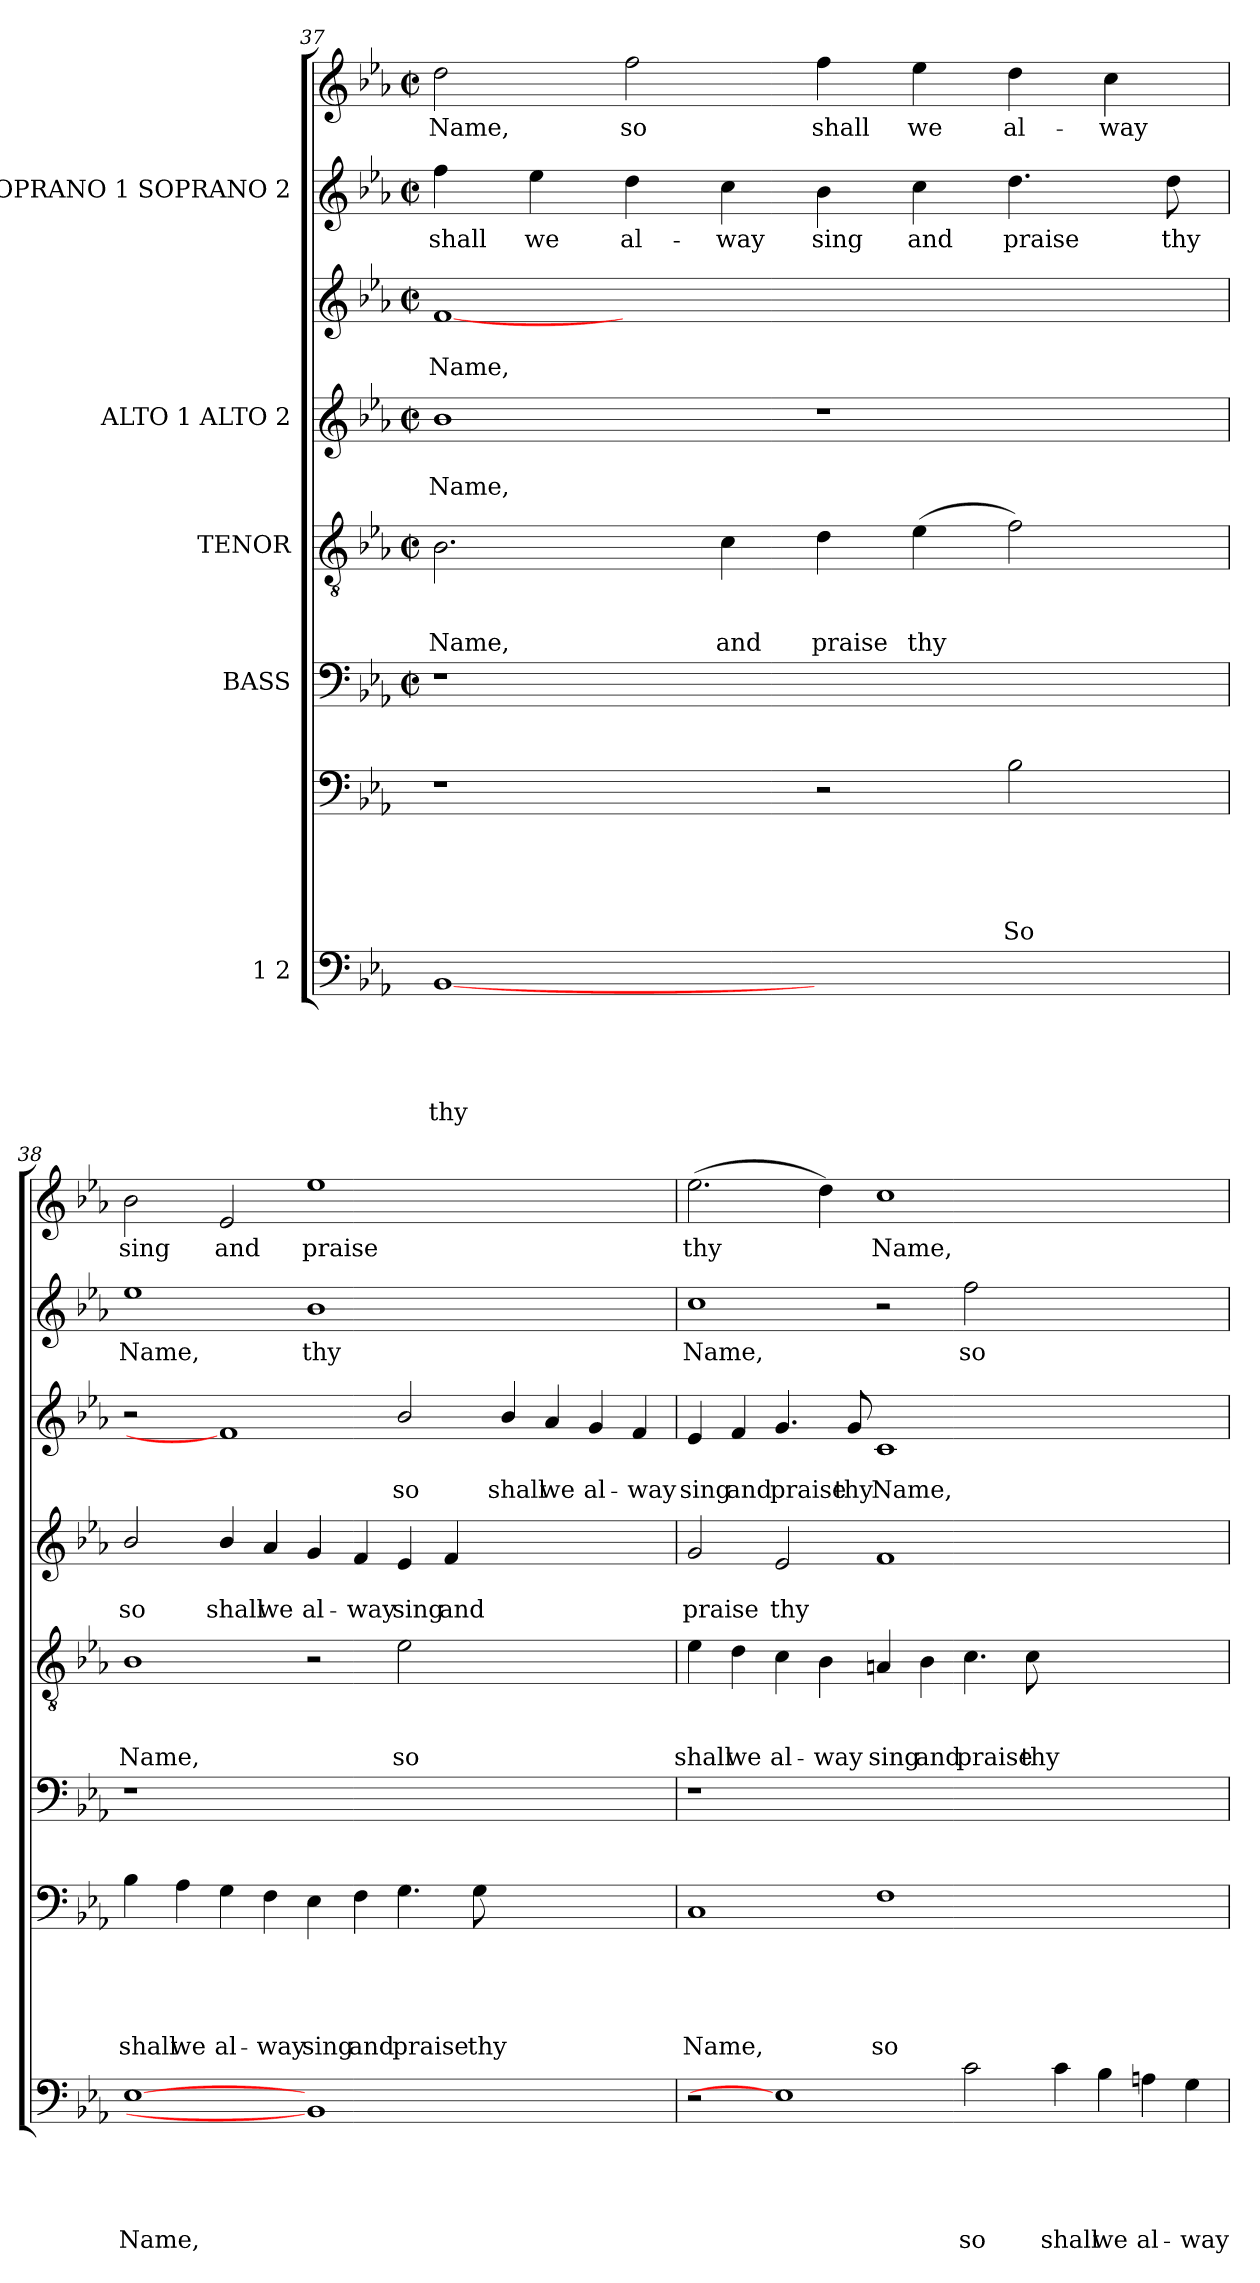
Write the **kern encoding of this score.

**kern	**text	**text	**text	**text	**text	**kern	**text	**text	**text	**text	**text	**kern	**kern	**text	**text	**text	**kern	**text	**text	**kern	**text	**text	**kern	**text	**kern	**text
*part5	*part5	*part5	*part5	*part5	*part5	*part5	*part5	*part5	*part5	*part5	*part5	*part4	*part3	*part3	*part3	*part3	*part2	*part2	*part2	*part2	*part2	*part2	*part1	*part1	*part1	*part1
*staff8	*staff8	*staff8	*staff8	*staff8	*staff8	*staff7	*staff7	*staff7	*staff7	*staff7	*staff7	*staff6	*staff5	*staff5	*staff5	*staff5	*staff4	*staff4	*staff4	*staff3	*staff3	*staff3	*staff2	*staff2	*staff1	*staff1
*I"1 2	*	*	*	*	*	*	*	*	*	*	*	*I"BASS	*I"TENOR	*	*	*	*I"ALTO 1 ALTO 2	*	*	*	*	*	*I"SOPRANO 1 SOPRANO 2	*	*	*
!!LO:PB:g=z
*clefF4	*	*	*	*	*	*clefF4	*	*	*	*	*	*clefF4	*clefGv2	*	*	*	*clefG2	*	*	*clefG2	*	*	*clefG2	*	*clefG2	*
*k[b-e-a-]	*	*	*	*	*	*k[b-e-a-]	*	*	*	*	*	*k[b-e-a-]	*k[b-e-a-]	*	*	*	*k[b-e-a-]	*	*	*k[b-e-a-]	*	*	*k[b-e-a-]	*	*k[b-e-a-]	*
*E-:	*	*	*	*	*	*E-:	*	*	*	*	*	*E-:	*E-:	*	*	*	*E-:	*	*	*E-:	*	*	*E-:	*	*E-:	*
*	*	*	*	*	*	*	*	*	*	*	*	*M2/2	*M2/2	*	*	*	*M2/2	*	*	*M2/2	*	*	*M2/2	*	*M2/2	*
*	*	*	*	*	*	*	*	*	*	*	*	*met(c|)	*met(c|)	*	*	*	*met(c|)	*	*	*met(c|)	*	*	*met(c|)	*	*met(c|)	*
=37	=37	=37	=37	=37	=37	=37	=37	=37	=37	=37	=37	=37	=37	=37	=37	=37	=37	=37	=37	=37	=37	=37	=37	=37	=37	=37
!	!	!	!	!	!LO:LY:b	!	!	!	!	!	!	!	!	!	!	!LO:LY:b	!	!	!LO:LY:b	!	!	!LO:LY:b	!	!LO:LY:b	!	!LO:LY:b
[1BB-	.	.	.	.	thy	1r	.	.	.	.	.	1r	2.B-\	.	.	Name,	1b-	.	Name,	[1f	.	Name,	4ff\	shall	2dd\	Name,
!	!	!	!	!	!	!	!	!	!	!	!	!	!	!	!	!	!	!	!	!	!	!	!	!LO:LY:b	!	!
.	.	.	.	.	.	.	.	.	.	.	.	.	.	.	.	.	.	.	.	.	.	.	4ee-\	we	.	.
!	!	!	!	!	!	!	!	!	!	!	!	!	!	!	!	!	!	!	!	!	!	!	!	!LO:LY:b	!	!LO:LY:b
.	.	.	.	.	.	.	.	.	.	.	.	.	.	.	.	.	.	.	.	.	.	.	4dd\	al-	2ff\	so
!	!	!	!	!	!	!	!	!	!	!	!	!	!	!	!	!LO:LY:b	!	!	!	!	!	!	!	!LO:LY:b	!	!
.	.	.	.	.	.	.	.	.	.	.	.	.	4c\	.	.	and	.	.	.	.	.	.	4cc\	-way	.	.
!	!	!	!	!	!	!	!	!	!	!	!	!	!	!	!	!LO:LY:b	!	!	!	!	!	!	!	!LO:LY:b	!	!LO:LY:b
1ryy	.	.	.	.	.	2r	.	.	.	.	.	1ryy	4d\	.	.	praise	1r	.	.	1ryy	.	.	4b-\	sing	4ff\	shall
!	!	!	!	!	!	!	!	!	!	!	!	!	!	!	!	!LO:LY:b	!	!	!	!	!	!	!	!LO:LY:b	!	!LO:LY:b
.	.	.	.	.	.	.	.	.	.	.	.	.	(>4e-\	.	.	thy	.	.	.	.	.	.	4cc\	and	4ee-\	we
!	!	!	!	!	!	!	!	!	!	!	!LO:LY:b	!	!	!	!	!	!	!	!	!	!	!	!	!LO:LY:b	!	!LO:LY:b
.	.	.	.	.	.	2B-\	.	.	.	.	So	.	2f\)	.	.	.	.	.	.	.	.	.	4.dd\	praise	4dd\	al-
!	!	!	!	!	!	!	!	!	!	!	!	!	!	!	!	!	!	!	!	!	!	!	!	!	!	!LO:LY:b
.	.	.	.	.	.	.	.	.	.	.	.	.	.	.	.	.	.	.	.	.	.	.	.	.	4cc\	-way
!	!	!	!	!	!	!	!	!	!	!	!	!	!	!	!	!	!	!	!	!	!	!	!	!LO:LY:b	!	!
.	.	.	.	.	.	.	.	.	.	.	.	.	.	.	.	.	.	.	.	.	.	.	8dd\	thy	.	.
=38	=38	=38	=38	=38	=38	=38	=38	=38	=38	=38	=38	=38	=38	=38	=38	=38	=38	=38	=38	=38	=38	=38	=38	=38	=38	=38
!	!	!	!	!	!LO:LY:b	!	!	!	!	!	!LO:LY:b	!	!	!	!	!LO:LY:b	!	!	!LO:LY:b	!	!	!	!	!LO:LY:b	!	!LO:LY:b
[1E-	.	.	.	.	Name,	4B-\	.	.	.	.	shall	1r	1B-	.	.	Name,	2b-/	.	so	2r	.	.	1ee-	Name,	2b-\	sing
!	!	!	!	!	!	!	!	!	!	!	!LO:LY:b	!	!	!	!	!	!	!	!	!	!	!	!	!	!	!
.	.	.	.	.	.	4A-\	.	.	.	.	we	.	.	.	.	.	.	.	.	.	.	.	.	.	.	.
!	!	!	!	!	!	!	!	!	!	!	!LO:LY:b	!	!	!	!	!	!	!	!LO:LY:b	!	!	!	!	!	!	!LO:LY:b
.	.	.	.	.	.	4G\	.	.	.	.	al-	.	.	.	.	.	4b-/	.	shall	1f]	.	.	.	.	2e-/	and
!	!	!	!	!	!	!	!	!	!	!	!LO:LY:b	!	!	!	!	!	!	!	!LO:LY:b	!	!	!	!	!	!	!
.	.	.	.	.	.	4F\	.	.	.	.	-way	.	.	.	.	.	4a-/	.	we	.	.	.	.	.	.	.
!	!	!	!	!	!	!	!	!	!	!	!LO:LY:b	!	!	!	!	!	!	!	!LO:LY:b	!	!	!	!	!LO:LY:b	!	!LO:LY:b
1BB-]	.	.	.	.	.	4E-\	.	.	.	.	sing	0ryy	2r	.	.	.	4g/	.	al-	.	.	.	1b-	thy	1ee-	praise
!	!	!	!	!	!	!	!	!	!	!	!LO:LY:b	!	!	!	!	!	!	!	!LO:LY:b	!	!	!	!	!	!	!
.	.	.	.	.	.	4F\	.	.	.	.	and	.	.	.	.	.	4f/	.	-way	.	.	.	.	.	.	.
!	!	!	!	!	!	!	!	!	!	!	!LO:LY:b	!	!	!	!	!LO:LY:b	!	!	!LO:LY:b	!	!	!LO:LY:b	!	!	!	!
.	.	.	.	.	.	4.G\	.	.	.	.	praise	.	2e-\	.	.	so	4e-/	.	sing	2b-/	.	so	.	.	.	.
!	!	!	!	!	!	!	!	!	!	!	!	!	!	!	!	!	!	!	!LO:LY:b	!	!	!	!	!	!	!
.	.	.	.	.	.	.	.	.	.	.	.	.	.	.	.	.	4f/	.	and	.	.	.	.	.	.	.
!	!	!	!	!	!	!	!	!	!	!	!LO:LY:b	!	!	!	!	!	!	!	!	!	!	!	!	!	!	!
.	.	.	.	.	.	8G\	.	.	.	.	thy	.	.	.	.	.	.	.	.	.	.	.	.	.	.	.
!	!	!	!	!	!	!	!	!	!	!	!	!	!	!	!	!	!	!	!	!	!	!LO:LY:b	!	!	!	!
1ryy	.	.	.	.	.	1ryy	.	.	.	.	.	.	1ryy	.	.	.	1ryy	.	.	4b-/	.	shall	1ryy	.	1ryy	.
!	!	!	!	!	!	!	!	!	!	!	!	!	!	!	!	!	!	!	!	!	!	!LO:LY:b	!	!	!	!
.	.	.	.	.	.	.	.	.	.	.	.	.	.	.	.	.	.	.	.	4a-/	.	we	.	.	.	.
!	!	!	!	!	!	!	!	!	!	!	!	!	!	!	!	!	!	!	!	!	!	!LO:LY:b	!	!	!	!
.	.	.	.	.	.	.	.	.	.	.	.	.	.	.	.	.	.	.	.	4g/	.	al-	.	.	.	.
!	!	!	!	!	!	!	!	!	!	!	!	!	!	!	!	!	!	!	!	!	!	!LO:LY:b	!	!	!	!
.	.	.	.	.	.	.	.	.	.	.	.	.	.	.	.	.	.	.	.	4f/	.	-way	.	.	.	.
=39	=39	=39	=39	=39	=39	=39	=39	=39	=39	=39	=39	=39	=39	=39	=39	=39	=39	=39	=39	=39	=39	=39	=39	=39	=39	=39
!	!	!	!	!	!	!	!	!	!	!	!LO:LY:b	!	!	!	!	!LO:LY:b	!	!	!LO:LY:b	!	!	!LO:LY:b	!	!LO:LY:b	!	!LO:LY:b
2r	.	.	.	.	.	1C	.	.	.	.	Name,	1r	4e-\	.	.	shall	2g/	.	praise	4e-/	.	sing	1cc	Name,	(>2.ee-\	thy
!	!	!	!	!	!	!	!	!	!	!	!	!	!	!	!	!LO:LY:b	!	!	!	!	!	!LO:LY:b	!	!	!	!
.	.	.	.	.	.	.	.	.	.	.	.	.	4d\	.	.	we	.	.	.	4f/	.	and	.	.	.	.
!	!	!	!	!	!	!	!	!	!	!	!	!	!	!	!	!LO:LY:b	!	!	!LO:LY:b	!	!	!LO:LY:b	!	!	!	!
1E-]	.	.	.	.	.	.	.	.	.	.	.	.	4c\	.	.	al-	2e-/	.	thy	4.g/	.	praise	.	.	.	.
!	!	!	!	!	!	!	!	!	!	!	!	!	!	!	!	!LO:LY:b	!	!	!	!	!	!	!	!	!	!
.	.	.	.	.	.	.	.	.	.	.	.	.	4B-\	.	.	-way	.	.	.	.	.	.	.	.	4dd\)	.
!	!	!	!	!	!	!	!	!	!	!	!	!	!	!	!	!	!	!	!	!	!	!LO:LY:b	!	!	!	!
.	.	.	.	.	.	.	.	.	.	.	.	.	.	.	.	.	.	.	.	8g/	.	thy	.	.	.	.
!	!	!	!	!	!	!	!	!	!	!	!LO:LY:b	!	!	!	!	!LO:LY:b	!	!	!	!	!	!LO:LY:b	!	!	!	!LO:LY:b
.	.	.	.	.	.	1F	.	.	.	.	so	0ryy	4An/	.	.	sing	1f	.	.	1c	.	Name,	2r	.	1cc	Name,
!	!	!	!	!	!	!	!	!	!	!	!	!	!	!	!	!LO:LY:b	!	!	!	!	!	!	!	!	!	!
.	.	.	.	.	.	.	.	.	.	.	.	.	4B-\	.	.	and	.	.	.	.	.	.	.	.	.	.
!	!	!	!	!	!LO:LY:b	!	!	!	!	!	!	!	!	!	!	!LO:LY:b	!	!	!	!	!	!	!	!LO:LY:b	!	!
2c\	.	.	.	.	so	.	.	.	.	.	.	.	4.c\	.	.	praise	.	.	.	.	.	.	2ff\	so	.	.
!	!	!	!	!	!	!	!	!	!	!	!	!	!	!	!	!LO:LY:b	!	!	!	!	!	!	!	!	!	!
.	.	.	.	.	.	.	.	.	.	.	.	.	8c\	.	.	thy	.	.	.	.	.	.	.	.	.	.
!	!	!	!	!	!LO:LY:b	!	!	!	!	!	!	!	!	!	!	!	!	!	!	!	!	!	!	!	!	!
4c\	.	.	.	.	shall	1ryy	.	.	.	.	.	.	1ryy	.	.	.	1ryy	.	.	1ryy	.	.	1ryy	.	1ryy	.
!	!	!	!	!	!LO:LY:b	!	!	!	!	!	!	!	!	!	!	!	!	!	!	!	!	!	!	!	!	!
4B-\	.	.	.	.	we	.	.	.	.	.	.	.	.	.	.	.	.	.	.	.	.	.	.	.	.	.
!	!	!	!	!	!LO:LY:b	!	!	!	!	!	!	!	!	!	!	!	!	!	!	!	!	!	!	!	!	!
4An\	.	.	.	.	al-	.	.	.	.	.	.	.	.	.	.	.	.	.	.	.	.	.	.	.	.	.
!	!	!	!	!	!LO:LY:b	!	!	!	!	!	!	!	!	!	!	!	!	!	!	!	!	!	!	!	!	!
4G\	.	.	.	.	-way	.	.	.	.	.	.	.	.	.	.	.	.	.	.	.	.	.	.	.	.	.
=	=	=	=	=	=	=	=	=	=	=	=	=	=	=	=	=	=	=	=	=	=	=	=	=	=	=
*-	*-	*-	*-	*-	*-	*-	*-	*-	*-	*-	*-	*-	*-	*-	*-	*-	*-	*-	*-	*-	*-	*-	*-	*-	*-	*-
